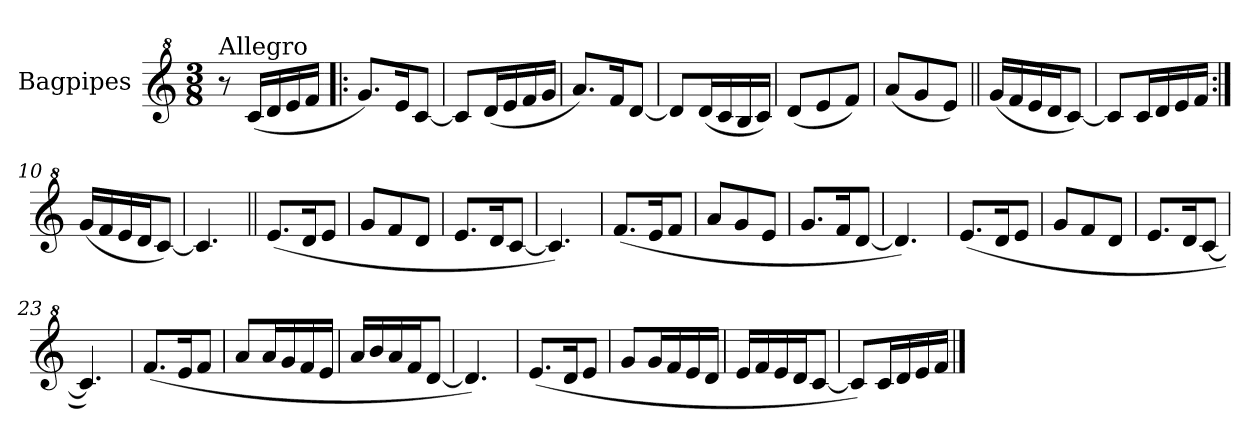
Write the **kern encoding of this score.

**kern
*part1
*staff1
*I"Bagpipes
*I'Bag
*clefG^2
*ITrd1c2
*k[b-e-]
*B-:
*M3/8
=1
!LO:TX:a:t=Allegro
8r
(16b-/LL
16cc/
16dd/
16ee-/JJ
=2!|:
8.ff/L)
16dd/K
[8b-/J
=3
8b-/L]
(16cc/L
16dd/
16ee-/
16ff/JJ
=4
8.gg/L)
16ee-/K
[8cc/J
=5
8cc/L]
(16cc/L
16b-/
16a/
16b-/JJ)
=6
(8cc/L
8dd/
8ee-/J)
=7
(8gg/L
8ff/
8dd/J)
=8||
(16ff/LL
16ee-/
16dd/
16cc/J
[8b-/J)
=9
8b-/L]
16b-/L
16cc/
16dd/
16ee-/JJ
!!LO:LB:g=z
=10:|!
(16ff/LL
16ee-/
16dd/
16cc/J
[8b-/J)
=11
4.b-/]
=12||
(8.dd/L
16cc/K
8dd/J
=13
8ff/L
8ee-/
8cc/J
=14
8.dd/L
16cc/K
[8b-/J
=15
4.b-/])
=16
(8.ee-/L
16dd/K
8ee-/J
=17
8gg/L
8ff/
8dd/J
=18
8.ff/L
16ee-/K
[8cc/J
=19
4.cc/])
=20
(8.dd/L
16cc/K
8dd/J
=21
8ff/L
8ee-/
8cc/J
=22
8.dd/L
16cc/K
[8b-/J
!!LO:LB:g=z
=23
4.b-/])
=24
(8.ee-/L
16dd/K
8ee-/J
=25
8gg/L
16gg/L
16ff/
16ee-/
16dd/JJ
=26
16gg/LL
16aa/
16gg/
16ee-/J
[8cc/J
=27
4.cc/])
=28
(8.dd/L
16cc/K
8dd/J
=29
8ff/L
16ff/L
16ee-/
16dd/
16cc/JJ
=30
16dd/LL
16ee-/
16dd/
16cc/J
[8b-/J
=31
8b-/L])
16b-/L
16cc/
16dd/
16ee-/JJ
==
*-
